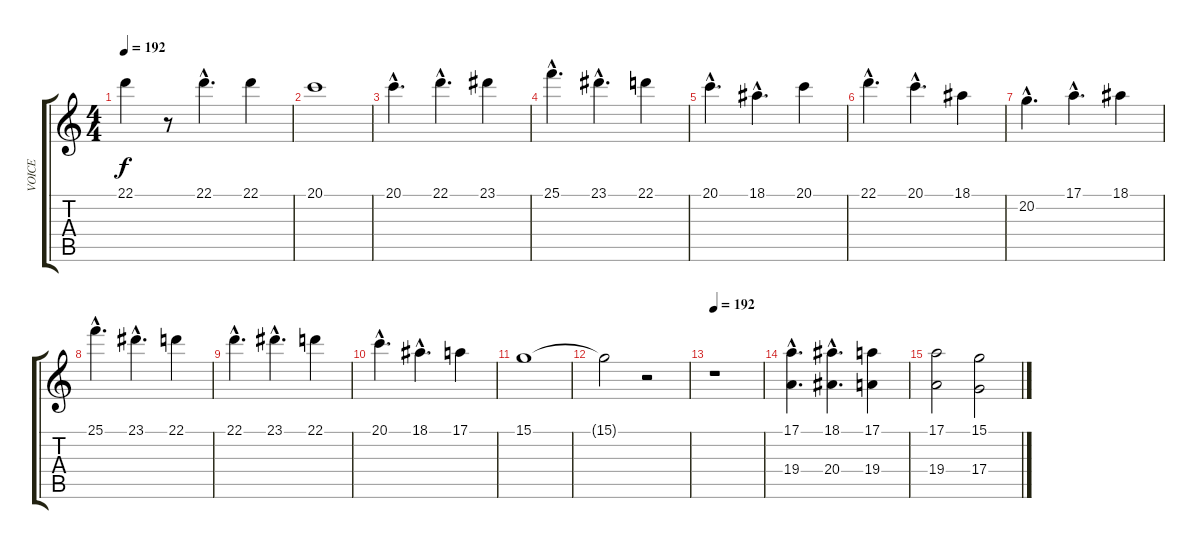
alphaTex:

\track ("     VOICE" "     VOICE") {instrument electricpiano2}
\staff {score tabs}
\tuning (E4 B3 G3 D3 A2 E2) {hide}
\ts (4 4)
\tempo 192
\clef g2
\ks c
22.1{t}.4{dy f} r.8 22.1{hac}.4{d} 22.1.4 |
20.1.1 |
20.1{hac}.4{d} 22.1{hac}.4{d} 23.1.4 |
25.1{hac}.4{d} 23.1{hac}.4{d} 22.1.4 |
20.1{hac}.4{d} 18.1{hac}.4{d} 20.1.4 |
22.1{hac}.4{d} 20.1{hac}.4{d} 18.1.4 |
20.2{hac}.4{d} 17.1{hac}.4{d} 18.1.4 |
25.1{hac}.4{d} 23.1{hac}.4{d} 22.1.4 |
22.1{hac}.4{d} 23.1{hac}.4{d} 22.1.4 |
20.1{hac}.4{d} 18.1{hac}.4{d} 17.1.4 |
15.1.1 |
15.1{t}.2 r.2 |
\tempo 192
r.1 |
(17.1{hac} 19.4{hac}).4{d} (18.1{hac} 20.4{hac}).4{d} (17.1 19.4).4 |
(17.1 19.4).2 (15.1 17.4).2
